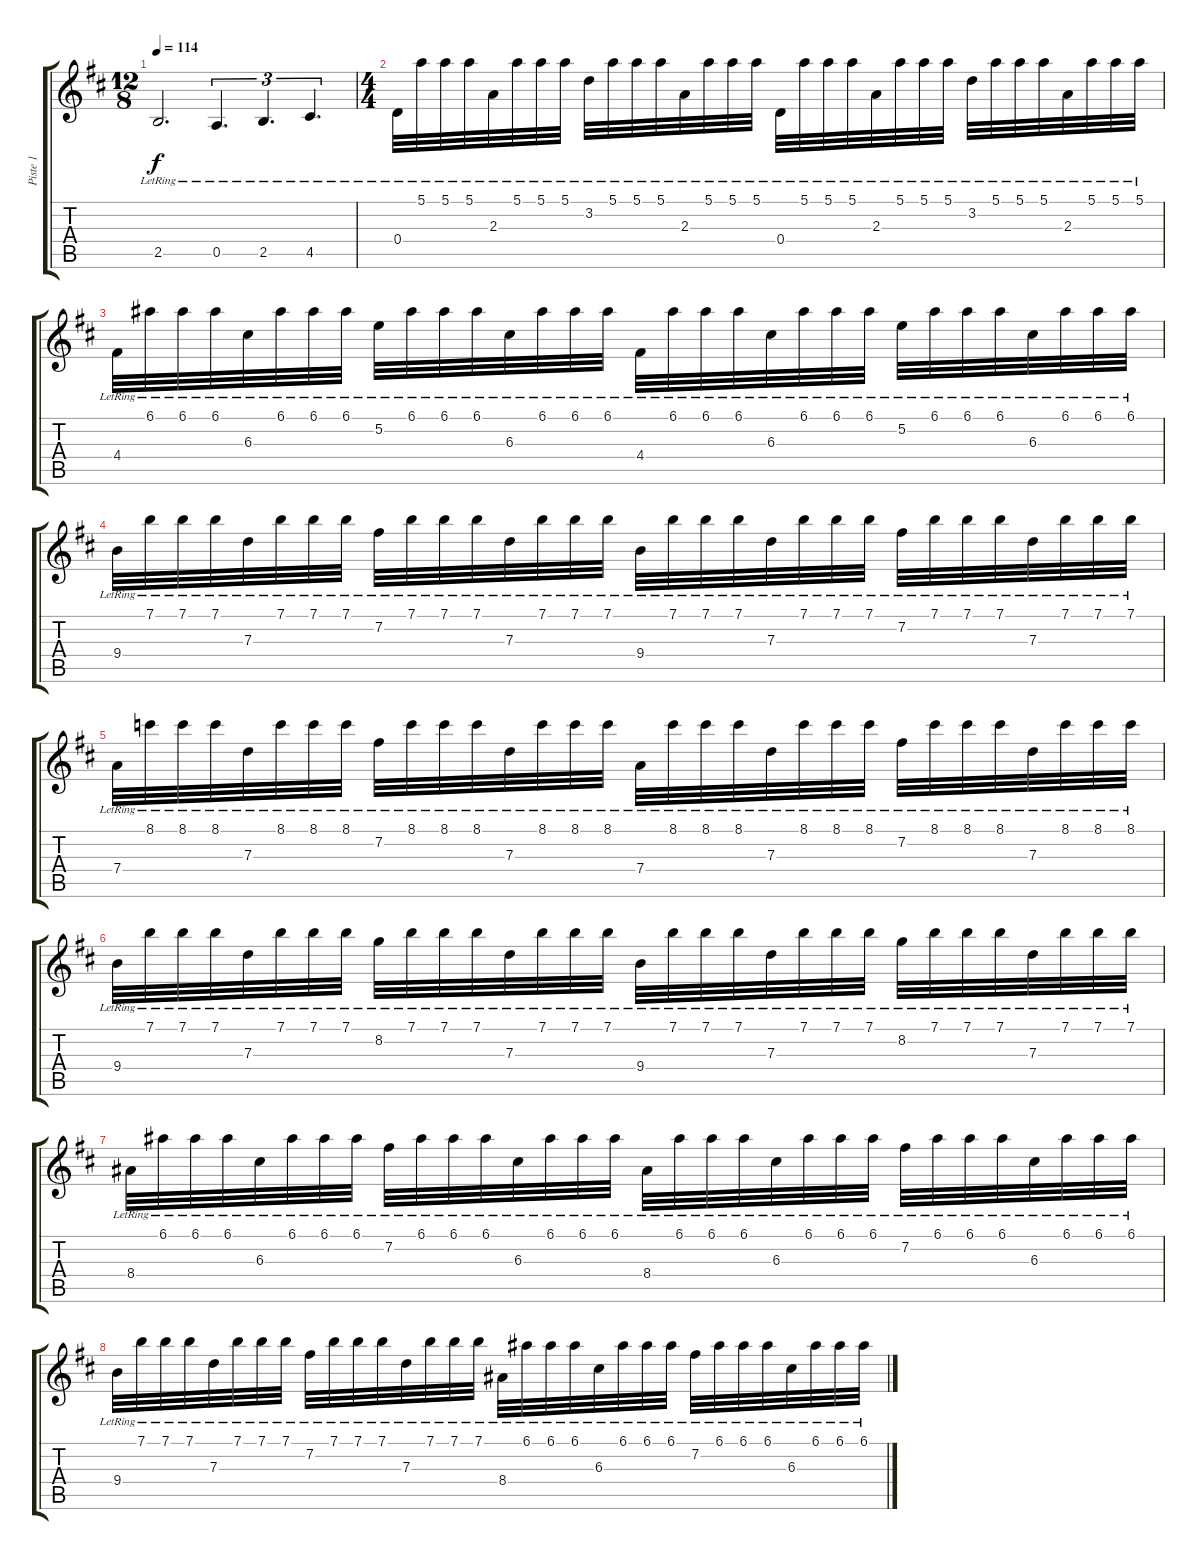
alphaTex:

\track ("Piste 1" "Piste 1") {instrument acousticguitarsteel}
\staff {score tabs}
\tuning (E4 B3 G3 D3 A2 E2) {hide}
\ts (12 8)
\tempo 114
\clef g2
\ks d
2.5{lr}.2{d dy f} 0.5{lr}.4{d tu (3 2)} 2.5{lr}.4{d tu (3 2)} 4.5{lr}.4{d tu (3 2)} |
\ts (4 4)
0.4{lr}.32 5.1{lr}.32 5.1{lr}.32 5.1{lr}.32 2.3{lr}.32 5.1{lr}.32 5.1{lr}.32 5.1{lr}.32{beam split} 3.2{lr}.32 5.1{lr}.32 5.1{lr}.32 5.1{lr}.32{beam merge} 2.3{lr}.32 5.1{lr}.32 5.1{lr}.32 5.1{lr}.32{beam split} 0.4{lr}.32 5.1{lr}.32 5.1{lr}.32 5.1{lr}.32 2.3{lr}.32 5.1{lr}.32 5.1{lr}.32 5.1{lr}.32 3.2{lr}.32 5.1{lr}.32 5.1{lr}.32 5.1{lr}.32 2.3{lr}.32 5.1{lr}.32 5.1{lr}.32 5.1{lr}.32 |
4.4{lr}.32 6.1{lr}.32 6.1{lr}.32 6.1{lr}.32 6.3{lr}.32 6.1{lr}.32 6.1{lr}.32 6.1{lr}.32 5.2{lr}.32 6.1{lr}.32 6.1{lr}.32 6.1{lr}.32 6.3{lr}.32 6.1{lr}.32 6.1{lr}.32 6.1{lr}.32 4.4{lr}.32 6.1{lr}.32 6.1{lr}.32 6.1{lr}.32 6.3{lr}.32 6.1{lr}.32 6.1{lr}.32 6.1{lr}.32 5.2{lr}.32 6.1{lr}.32 6.1{lr}.32 6.1{lr}.32 6.3{lr}.32 6.1{lr}.32 6.1{lr}.32 6.1{lr}.32 |
9.4{lr}.32 7.1{lr}.32 7.1{lr}.32 7.1{lr}.32 7.3{lr}.32 7.1{lr}.32 7.1{lr}.32 7.1{lr}.32 7.2{lr}.32 7.1{lr}.32 7.1{lr}.32 7.1{lr}.32 7.3{lr}.32 7.1{lr}.32 7.1{lr}.32 7.1{lr}.32 9.4{lr}.32 7.1{lr}.32 7.1{lr}.32 7.1{lr}.32 7.3{lr}.32 7.1{lr}.32 7.1{lr}.32 7.1{lr}.32 7.2{lr}.32 7.1{lr}.32 7.1{lr}.32 7.1{lr}.32 7.3{lr}.32 7.1{lr}.32 7.1{lr}.32 7.1{lr}.32 |
7.4{lr}.32 8.1{lr}.32 8.1{lr}.32 8.1{lr}.32 7.3{lr}.32 8.1{lr}.32 8.1{lr}.32 8.1{lr}.32 7.2{lr}.32 8.1{lr}.32 8.1{lr}.32 8.1{lr}.32 7.3{lr}.32 8.1{lr}.32 8.1{lr}.32 8.1{lr}.32 7.4{lr}.32 8.1{lr}.32 8.1{lr}.32 8.1{lr}.32 7.3{lr}.32 8.1{lr}.32 8.1{lr}.32 8.1{lr}.32 7.2{lr}.32 8.1{lr}.32 8.1{lr}.32 8.1{lr}.32 7.3{lr}.32 8.1{lr}.32 8.1{lr}.32 8.1{lr}.32 |
9.4{lr}.32 7.1{lr}.32 7.1{lr}.32 7.1{lr}.32 7.3{lr}.32 7.1{lr}.32 7.1{lr}.32 7.1{lr}.32 8.2{lr}.32 7.1{lr}.32 7.1{lr}.32 7.1{lr}.32 7.3{lr}.32 7.1{lr}.32 7.1{lr}.32 7.1{lr}.32 9.4{lr}.32 7.1{lr}.32 7.1{lr}.32 7.1{lr}.32 7.3{lr}.32 7.1{lr}.32 7.1{lr}.32 7.1{lr}.32 8.2{lr}.32 7.1{lr}.32 7.1{lr}.32 7.1{lr}.32 7.3{lr}.32 7.1{lr}.32 7.1{lr}.32 7.1{lr}.32 |
8.4{lr}.32 6.1{lr}.32 6.1{lr}.32 6.1{lr}.32 6.3{lr}.32 6.1{lr}.32 6.1{lr}.32 6.1{lr}.32 7.2{lr}.32 6.1{lr}.32 6.1{lr}.32 6.1{lr}.32 6.3{lr}.32 6.1{lr}.32 6.1{lr}.32 6.1{lr}.32 8.4{lr}.32 6.1{lr}.32 6.1{lr}.32 6.1{lr}.32 6.3{lr}.32 6.1{lr}.32 6.1{lr}.32 6.1{lr}.32 7.2{lr}.32 6.1{lr}.32 6.1{lr}.32 6.1{lr}.32 6.3{lr}.32 6.1{lr}.32 6.1{lr}.32 6.1{lr}.32 |
9.4{lr}.32 7.1{lr}.32 7.1{lr}.32 7.1{lr}.32 7.3{lr}.32 7.1{lr}.32 7.1{lr}.32 7.1{lr}.32 7.2{lr}.32 7.1{lr}.32 7.1{lr}.32 7.1{lr}.32 7.3{lr}.32 7.1{lr}.32 7.1{lr}.32 7.1{lr}.32 8.4{lr}.32 6.1{lr}.32 6.1{lr}.32 6.1{lr}.32 6.3{lr}.32 6.1{lr}.32 6.1{lr}.32 6.1{lr}.32 7.2{lr}.32 6.1{lr}.32 6.1{lr}.32 6.1{lr}.32 6.3{lr}.32 6.1{lr}.32 6.1{lr}.32 6.1{lr}.32
